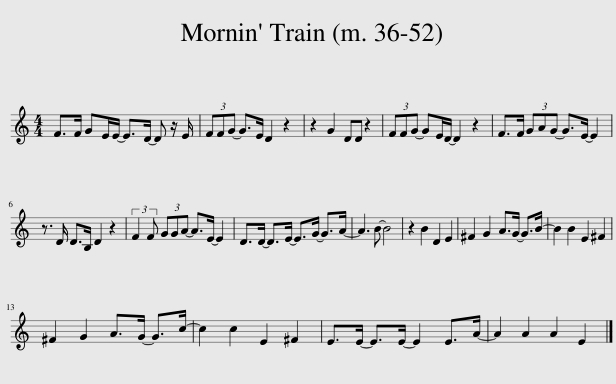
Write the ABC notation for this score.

X:1
L:1/8
M:4/4
I:linebreak $
K:C
V:1 treble
V:1
 F>F GE/E/- E>D- D z/ E/ | (3FFG- G>E D2 z2 | z2 G2 DD z2 | (3FFG- GE/D/- D2 z2 | F>F (3GAG- G>E- E2 |$ %5
 z3/2 D/ D>B, D2 z2 | (3:2:2F2 F (3GGA- A>E- E2 | D>D- D>E- E>G- G>A- | A3 B- B4 | z2 B2 D2 E2 | %10
 ^F2 G2 A>G- G>B- | B2 B2 E2 ^F2 |$ ^F2 G2 A>G- G>c- | c2 c2 E2 ^F2 | E>E- E>E- E2 E>A- | %15
 A2 A2 A2 E2 |] %16
